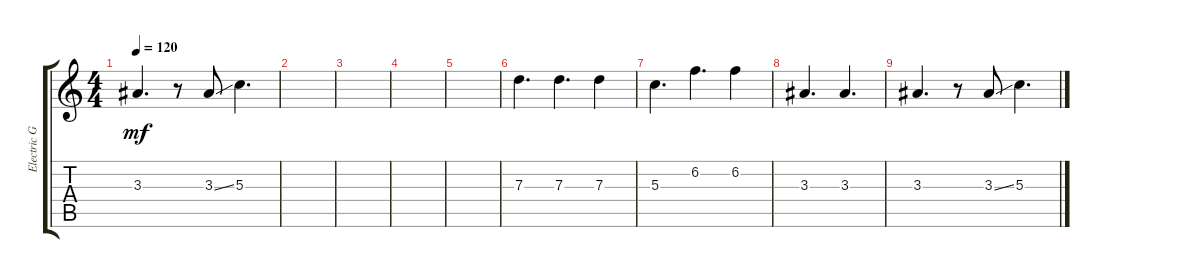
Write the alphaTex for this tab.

\track ("Electric Guitar (Drive)" "Electric G") {instrument overdrivenguitar}
\staff {score tabs}
\tuning (E4 B3 G3 D3 A2 E2) {hide}
\ts (4 4)
\tempo 120
\clef g2
\ks c
3.3.4{d dy mf} r.8 3.3{ss}.8 5.3.4{d} |
|
|
|
|
7.3.4{d} 7.3.4{d} 7.3.4 |
5.3.4{d} 6.2.4{d} 6.2.4 |
3.3.4{d} 3.3.4{d} |
3.3.4{d} r.8 3.3{ss}.8 5.3.4{d}
